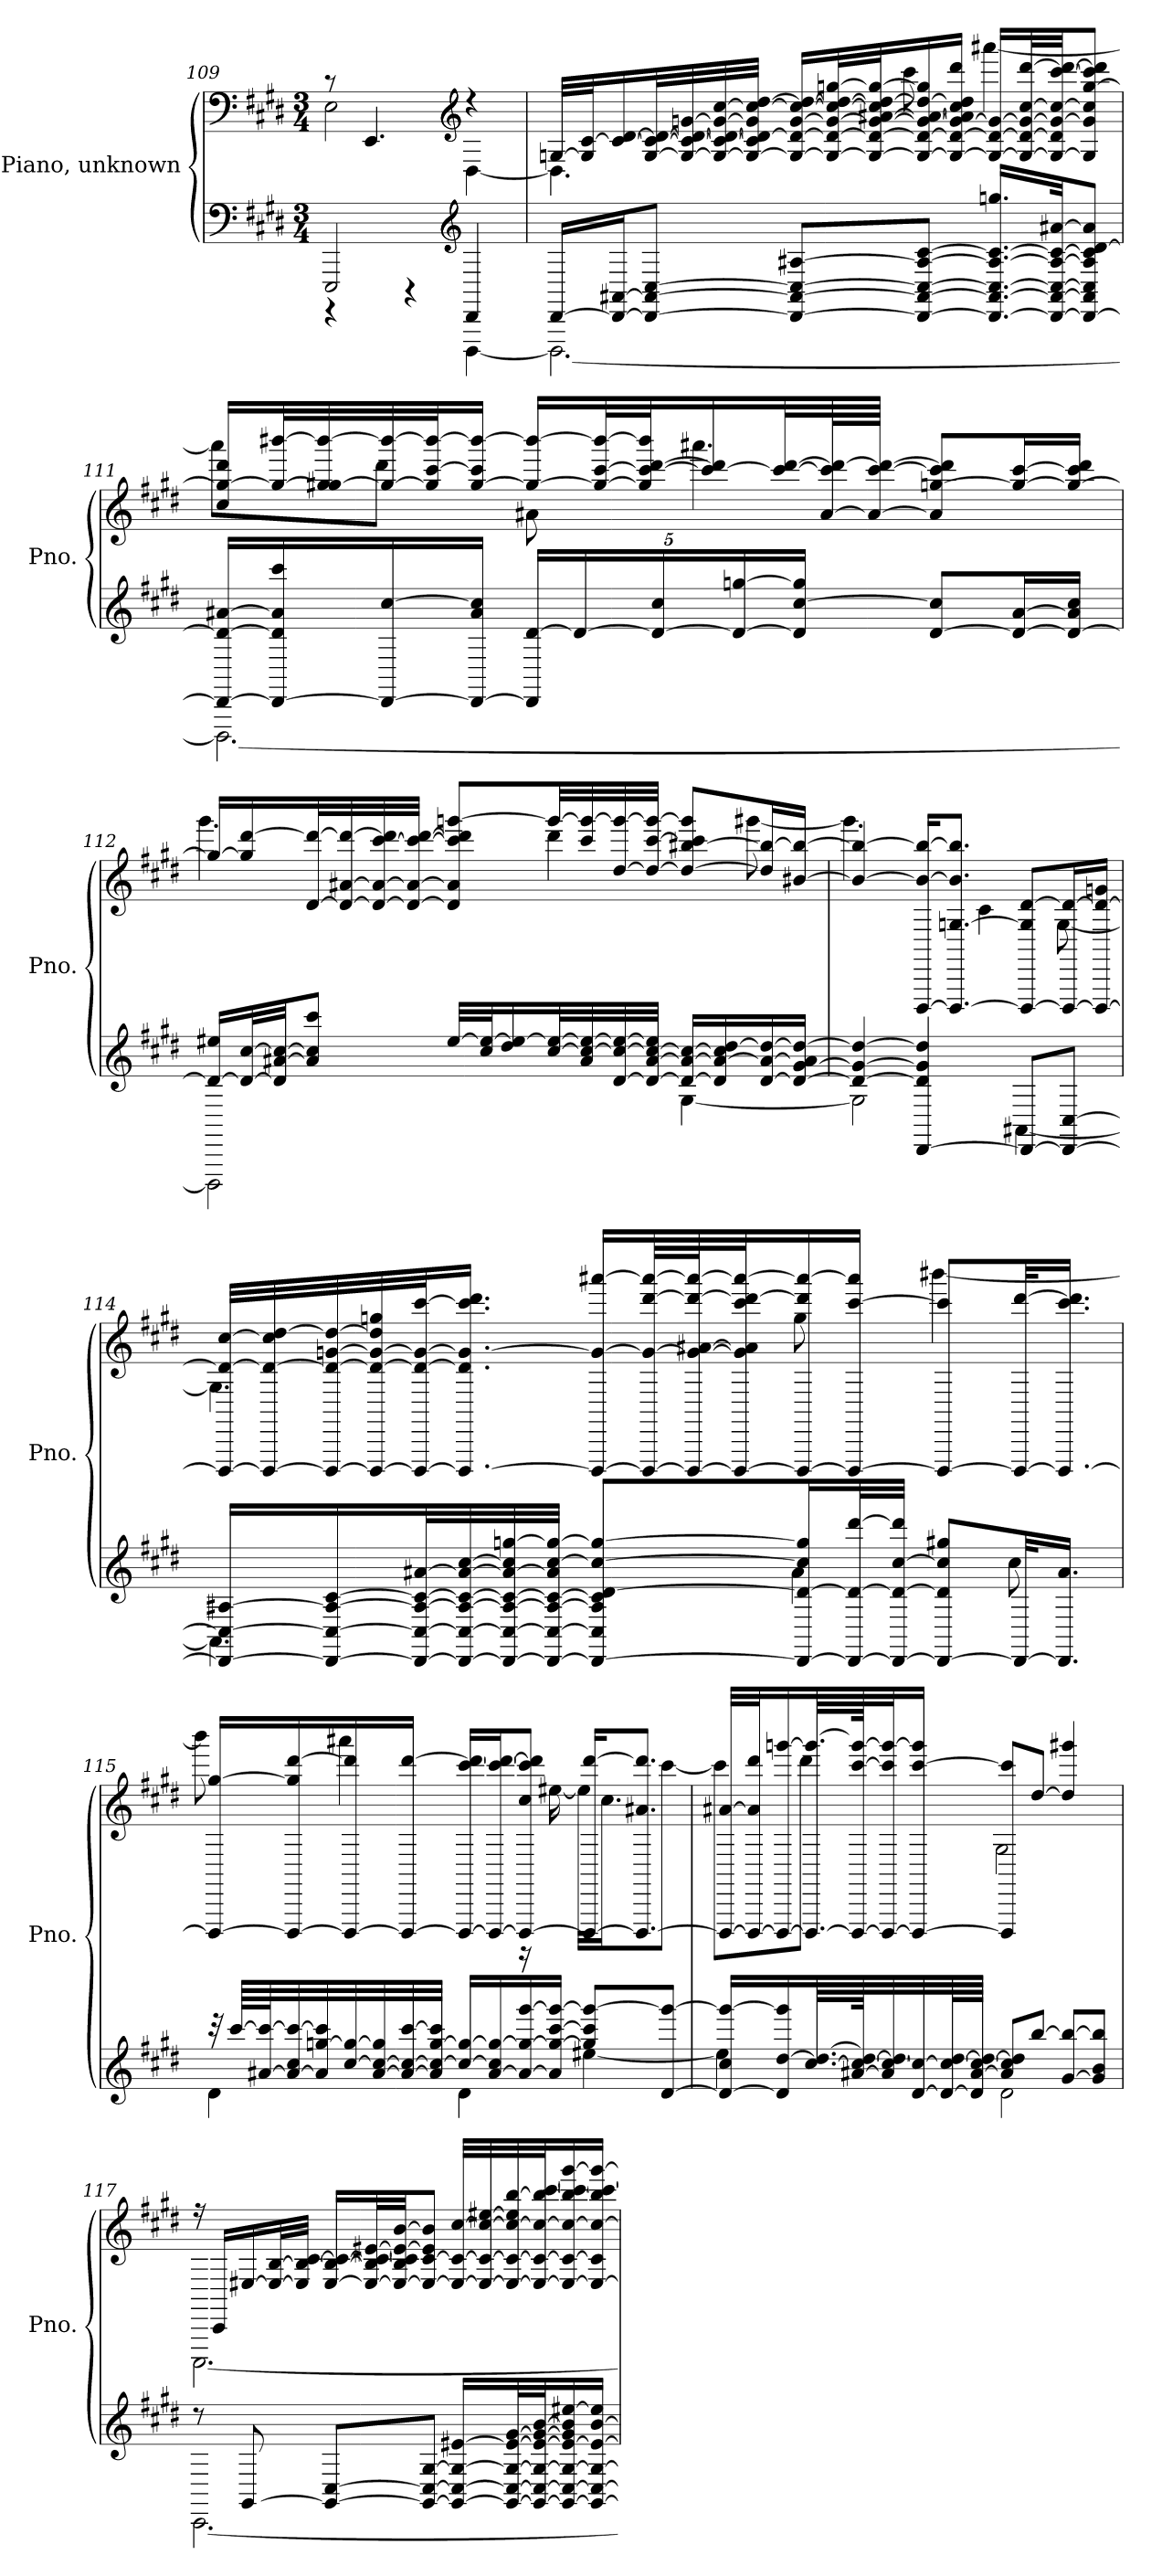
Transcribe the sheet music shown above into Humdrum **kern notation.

**kern	**kern
*part1	*part1
*staff2	*staff1
*I"Piano, unknown	*
*I'Pno.	*
!!LO:LB:g=z
*clefF4	*clefF4
*k[f#c#g#d#]	*k[f#c#g#d#]
*M3/4	*M3/4
=109	=109
*^	*^
2EEE/	4r	8r	2E\
.	.	4.EE/	.
.	4r	.	.
*clefG2	*	*clefG2	*
4DD#/	[4DDD#\	4r	[4D#\
=110	=110	=110	=110
[16DD#/LL	2.DDD#\_	[32Gn/LLL	4.D#\]
.	.	32G/] [32c#/J	.
16DD#/_ [16AA#X/J	.	16c#/_ [16d#/	.
8DD#/_ 8AA#/_ [8C#/J	.	[32G/ 32c#/_ 32d#/_L	.
.	.	32G/_ 32c#/_ 32d#/_ [32gn/	.
.	.	32G/_ 32c#/_ 32d#/_ 32g/_ [32cc#/	.
.	.	32G/_ 32c#/] 32d#/_ 32g/] 32cc#/_ [32dd#/JJJ	.
8DD#/_ 8AA#/_ 8C#/_ [8A#X/L	.	16G/_ 16d#/_ [16g/ 16cc#/_ 16dd#/_LL	.
.	.	32G/_ 32d#/_ 32g/_ 32cc#/_ 32dd#/_ [32ggn/L	.
.	.	32G/_ 32d#/_ 32g/_ [32a#X/ 32cc#/] 32dd#/_ 32gg/_J	.
8DD#/_ 8AA#/_ 8C#/_ 8A#/_ [8c#/J	.	16G/_ 16d#/_ 16g/_ 16a#/_ 16dd#/_ 16gg/]	8ccc#\
.	.	16G/_ 16d#/_ 16g/_ 16a#/] 16cc#/ 16dd#/] 16ddd#/JJ	.
16.DD#/_ 16.AA#/_ 16.C#/_ 16.A#/_ 16.c#/_ 16.ggn/LL	.	16G/_ 16d#/_ 16g/_LL	[4aaa#X\
.	.	32G/_ 32d#/_ 32g/_ [32cc#/ [32ddd#/L	.
32DD#/_ 32AA#/_ 32C#/_ 32A#/_ 32c#/_ [32a#X/JK	.	32G/_ 32d#/] 32g/_ 32cc#/_ [32ccc#/ 32ddd#/_JJ	.
8DD#/_ 8AA#/] 8C#/] 8A#/] 8c#/] [8d#/ 8a#/]J	.	8G/] 8g/] 8cc#/] [8gg/ 8ccc#/] 8ddd#/]J	.
!!LO:LB:g=z	!!
=111	=111	=111	=111
16DD#/_ 16d#/_ [16a#X/LL	2.DDD#\_	16cc#/ 16gg/_ 16ddd#/LL	8aaa#\L]
16DD#/_ 16d#/] 16a#/] 16ccc#/	.	32gg/_ [32bbb#X/L	.
.	.	32gg/] [32gg#X/ 32bbb#/_	.
16DD#/_ [16cc#/	.	32gg#/_ 32bbb#/_	8ddd#\J
.	.	32gg#/] [32ccc#/ 32bbb#/_J	.
16DD#/_ 16a#/ 16cc#/]JJ	.	[16gg#/ 16ccc#/] 16bbb#/_JJ	.
*Xbrackettup	*	*	*
20DD#/] [20d#/LL	.	16gg#/_ 16bbb#/_LL	8a#X\
20d#/_	.	.	.
.	.	32gg#/_ [32ccc#/ 32bbb#/_L	.
.	.	32gg#/] 32ccc#/_ [32ddd#/ 32bbb#/]J	.
20d#/_ 20cc#/	.	.	.
.	.	16ccc#/_ 16ddd#/]	4.aaa#X\
20d#/_ [20ggn/	.	.	.
.	.	32ccc#/_ [32ddd#/L	.
20d#/] [20cc#/ 20gg/]JJ	.	.	.
.	.	[64a#/ 64ccc#/] 64ddd#/_L	.
.	.	64a#/_ [64ccc#/ 64ddd#/_JJJJ	.
[8d#/ 8cc#/]L	.	8a#/] [8ggn/ 8ccc#/] 8ddd#/]L	.
16d#/_ [16a#/L	.	16gg/_ [16ccc#/L	.
16d#/_ 16a#/] 16cc#/JJ	.	16gg/_ 16ccc#/] 16ddd#/JJ	.
!!LO:LB:g=z	!!
=112	=112	=112	=112
16d#/_ 16ee#X/LL	2DDD#\]	16gg/LL_	4.ggg#\
32d#/_ [32cc#/L	.	16gg/] [16ddd#/	.
32d#/] [32a#X/ 32cc#/_JJ	.	.	.
8a#/] 8cc#/] 8ccc#/J	.	[32d#/ 32ddd#/_L	.
.	.	32d#/_ [32a#X/ 32ddd#/_	.
.	.	32d#/_ 32a#/_ [32ccc#/ 32ddd#/]	.
.	.	32d#/_ 32a#/_ 32ccc#/_ [32ddd#/JJJ	.
[32ee#/LLL	.	8d#/] 8a#/] 8ccc#/] 8ddd#/] [8gggn/L	.
32cc#/ 32ee#/_J	.	.	.
16dd#/ 16ee#/_	.	.	.
[32cc#/ 32ee#/_L	.	32ggg/LL_	4ddd#\
32a#/ 32cc#/_ 32ee#/_	.	32ccc#/ 32ggg/_	.
[32d#/ 32cc#/_ 32ee#/_	.	[32dd#/ 32ggg/_	.
32d#/_ [32a#/ 32cc#/_ 32ee#/]JJJ	.	32dd#/_ [32ccc#/ 32ggg/_JJJ	.
16d#/_ 16a#/_ 16cc#/_LL	[4G#\	8dd#/_ [8bb#X/ 8ccc#/] 8ggg/]L	.
16d#/] 16a#/_ 16cc#/] [16dd#/	.	.	.
[16d#/ 16a#/_ 16dd#/_	.	16dd#/] 16bb#/_L	[8ggg#X\
16d#/_ [16g#/ 16a#/] 16dd#/_JJ	.	[16b#X/ 16bb#/_JJ	.
!!LO:PB:g=z	!!
=113	=113	=113	=113
4d#/_ 4g#/_ 4dd#/_	2G#\]	4b#/_ 4bb#/_	4.ggg#\]
[4DD#/ 4d#/] 4g#/] 4dd#/]	.	[16DDD#/ 16b#/_ 16bb#/_KL	.
.	.	8.DDD#/_ [8.Gn/ 8.b#/] 8.bb#/]J	.
.	.	.	4c#\
8DD#/L_	[4AA#X\	8DDD#/_ 8G/] [8d#/L	.
8DD#/_ [8C#/J	.	16DDD#/_ 16d#/_L	[8G\
.	.	16DDD#/_ 16d#/_ 16gn/JJ	.
!!LO:LB:g=z	!!
=114	=114	=114	=114
16DD#/_ 16C#/_ [16A#X/LL	4.AA#\]	32DDD#/_ 32d#/_ [32cc#/LLL	4.G\]
.	.	32DDD#/_ 32d#/_ 32cc#/] [32dd#/	.
16DD#/_ 16C#/_ 16A#/_ [16c#/	.	32DDD#/_ 32d#/_ [32gn/ 32dd#/_	.
.	.	32DDD#/_ 32d#/_ 32g/_ 32dd#/] 32ggn/	.
32DD#/_ 32C#/_ 32A#/_ 32c#/_ [32a#X/L	.	32DDD#/_ 32d#/_ 32g/_ [32ccc#/J	.
32DD#/_ 32C#/_ 32A#/_ 32c#/_ 32a#/_ [32cc#/	.	16.DDD#/_ 16.d#/] 16.g/_ 16.ccc#/] 16.ddd#/JJ	.
32DD#/_ 32C#/_ 32A#/_ 32c#/_ 32a#/_ 32cc#/] [32ggn/	.	.	.
32DD#/_ 32C#/_ 32A#/_ 32c#/_ 32a#/] [32cc#/ 32gg/_JJJ	.	.	.
8DD#/_ 8C#/] 8A#/] 8c#/] [8d#/ 8cc#/_ 8gg/_L	.	16DDD#/_ 16g/_ [16aaa#X/LL	.
.	.	64DDD#/_ 64g/_ [64ddd#/ 64aaa#/_LL	.
.	.	64DDD#/_ 64g/_ [64a#X/ 64ddd#/_ 64aaa#/_J	.
.	.	32DDD#/_ 32g/] 32a#/] 32ccc#/ 32ddd#/_ 32aaa#/_J	.
16DD#/_ 16d#/_ 16cc#/] 16gg/]L	4a#\	16DDD#/_ 16ddd#/] 16aaa#/_	8gg\
32DD#/_ 32d#/_ [32ddd#/L	.	16DDD#/_ [16ccc#/ 16aaa#/]JJ	.
32DD#/_ 32d#/_ [32cc#/ 32ddd#/]JJJ	.	.	.
8DD#/_ 8d#/] 8cc#/] 8gg#X/L	.	8DDD#/_ 8ccc#/]L	[4bbb#X\
32DD#/KL_	8cc#\	32DDD#/_ [32ddd#/KL	.
16.DD#/] 16.a#/JJ	.	16.DDD#/_ 16.ccc#/ 16.ddd#/]JJ	.
!!LO:LB:g=z	!!
=115	=115	=115	=115
32r	4d#\	16DDD#/_ [16gg#/LL	8bbb#\]
[64ccc#/LLLL	.	.	.
[64a#X/ 64ccc#/_J	.	.	.
32a#/_ 32cc#/ 32ccc#/_	.	16DDD#/_ 16gg#/] [16ddd#/	.
32a#/] [32ggn/ 32ccc#/]	.	.	.
[32cc#/ 32gg/_	.	16DDD#/_ 16ddd#/]	4aaa#X\
[32a#/ 32cc#/_ 32gg/]	.	.	.
32a#/_ 32cc#/_ [32ccc#/	.	16DDD#/_ [16ddd#/JJ	.
32a#/] 32cc#/_ [32gg/ 32ccc#/]JJJ	.	.	.
16cc#/_ 16gg/_LL	4d#\	16DDD#/_ [16ccc#/ 16ddd#/]LL	.
[16a#/ 16cc#/] 16gg/_	.	16DDD#/_ 16ccc#/_ [16ddd#/J	.
16a#/_ 16gg/_ [16ggg#/	.	8DDD#/_ 8cc#/ 8ccc#/] 8ddd#/]J	16r
16a#/] 16gg/_ [16ccc#/ 16ggg#/_JJ	.	.	[16ee#X\
8gg/] 8ccc#/] 8ggg#/_L	[4ee#X\	16DDD#/_ [16ddd#/KL	32ee#\KLL]
.	.	.	16.cc#\J
.	.	8.DDD#/_ 8.a#X/ 8.ddd#/]J	.
[8d#/ 8ggg#/_J	.	.	[8ccc#\J
!!LO:LB:g=z	!!
=116	=116	=116	=116
16d#/_ 16cc#/ 16ggg#/_LL	4ee#\]	32DDD#/_ [32a#X/LLL	8ccc#\L]
.	.	32DDD#/_ 32a#/] 32ddd#/J	.
16d#/] [16dd#/ 16ggg#/]	.	16DDD#/_ [16gggn/	.
[64.cc#/ 64.dd#/_LL	.	64.DDD#/_ 64.ggg/_LL	8ddd#\J
[128a#X/ 128cc#/_ 128dd#/_JK	.	128DDD#/_ [128ccc#/ 128ggg/_JK	.
32a#/] 32cc#/_ 32dd#/]	.	32DDD#/_ 32ccc#/] 32ggg/_J	.
[32d#/ 32cc#/_	.	16DDD#/_ [16ccc#/ 16ggg/]JJ	.
64d#/_ 64cc#/_ [64dd#/L	.	.	.
64d#/] [64a#/ 64cc#/_ 64dd#/_JJJJ	.	.	.
8a#/] 8cc#/] 8dd#/]L	2d#\	8DDD#/] 8ccc#/]L	2G#\
[8bb/J	.	[8dd#/J	.
[8g#/ 8bb/_L	.	4dd#/] 4ggg#X/	.
8g#/] 8b/ 8bb/]J	.	.	.
!!LO:LB:g=z	!!
=117	=117	=117	=117
8r	[2.CC#\	16r	[2.CCC#\
.	.	16CC#/LL	.
[8GG#/	.	[16E#X/	.
.	.	32E#/_ [32B/L	.
.	.	32E#/] 32B/_ [32c#/JJJ	.
8GG#/_ [8C#/L	.	[16E#/ 16B/_ 16c#/_LL	.
.	.	32E#/_ 32B/_ 32c#/_ [32e#X/L	.
.	.	32E#/_ 32B/] 32c#/] 32e#/_ [32b/JJ	.
8GG#/_ 8C#/_ [8G#/J	.	8E#/_ [8c#/ 8e#/] 8b/]J	.
16GG#/_ 16C#/_ 16G#/_ [16e#X/LL	.	32E#/_ 32c#/_ [32cc#/LLL	.
.	.	32E#/_ 32c#/_ 32cc#/_ [32ee#X/	.
32GG#/_ 32C#/_ 32G#/_ 32e#/_ [32g#/L	.	32E#/_ 32c#/_ 32cc#/_ 32ee#/] [32bb/	.
32GG#/_ 32C#/_ 32G#/_ 32e#/_ 32g#/_ [32b/J	.	32E#/_ 32c#/_ 32cc#/_ 32bb/_ [32ccc#/J	.
16GG#/_ 16C#/_ 16G#/_ 16e#/_ 16g#/] 16b/] [16ee#X/	.	16E#/_ 16c#/_ 16cc#/_ 16bb/_ 16ccc#/] [16ggg#/	.
16GG#/_ 16C#/_ 16G#/_ 16e#/_ [16b/ 16ee#/]JJ	.	16E#/_ 16c#/] 16cc#/_ 16bb/] [16ccc#/ 16ggg#/_JJ	.
*v	*v	*	*
*	*v	*v
=	=
*-	*-
